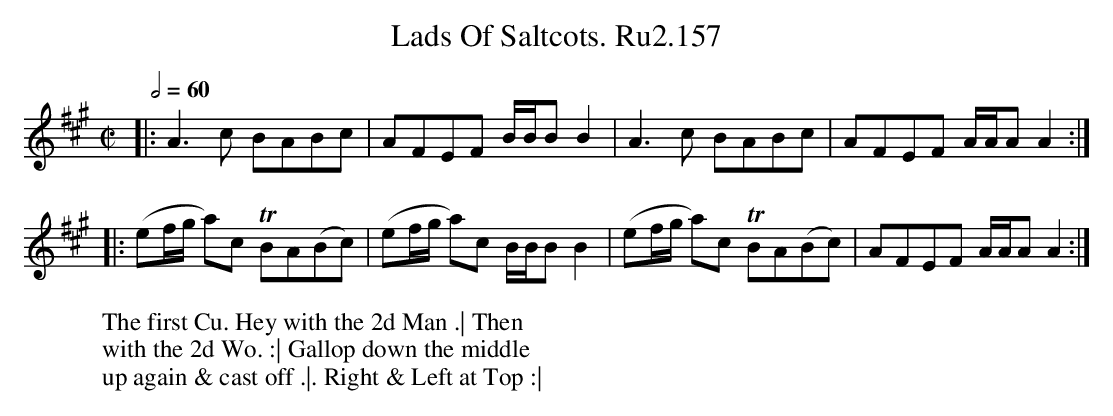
X:1
T:Lads Of Saltcots. Ru2.157
M:C|
L:1/8
W:The first Cu. Hey with the 2d Man .| Then
W:with the 2d Wo. :| Gallop down the middle
W:up again & cast off .|. Right & Left at Top :|
Q:1/2=60
K:A
|:A3c BABc | AFEF B/B/B B2 | A3c BABc | AFEF A/A/A A2 :|
|: (ef/g/ a)c TBA(Bc) | (ef/g/ a)c B/B/B B2 | (ef/g/ a)c TBA(Bc) | AFEF A/A/A A2 :|
